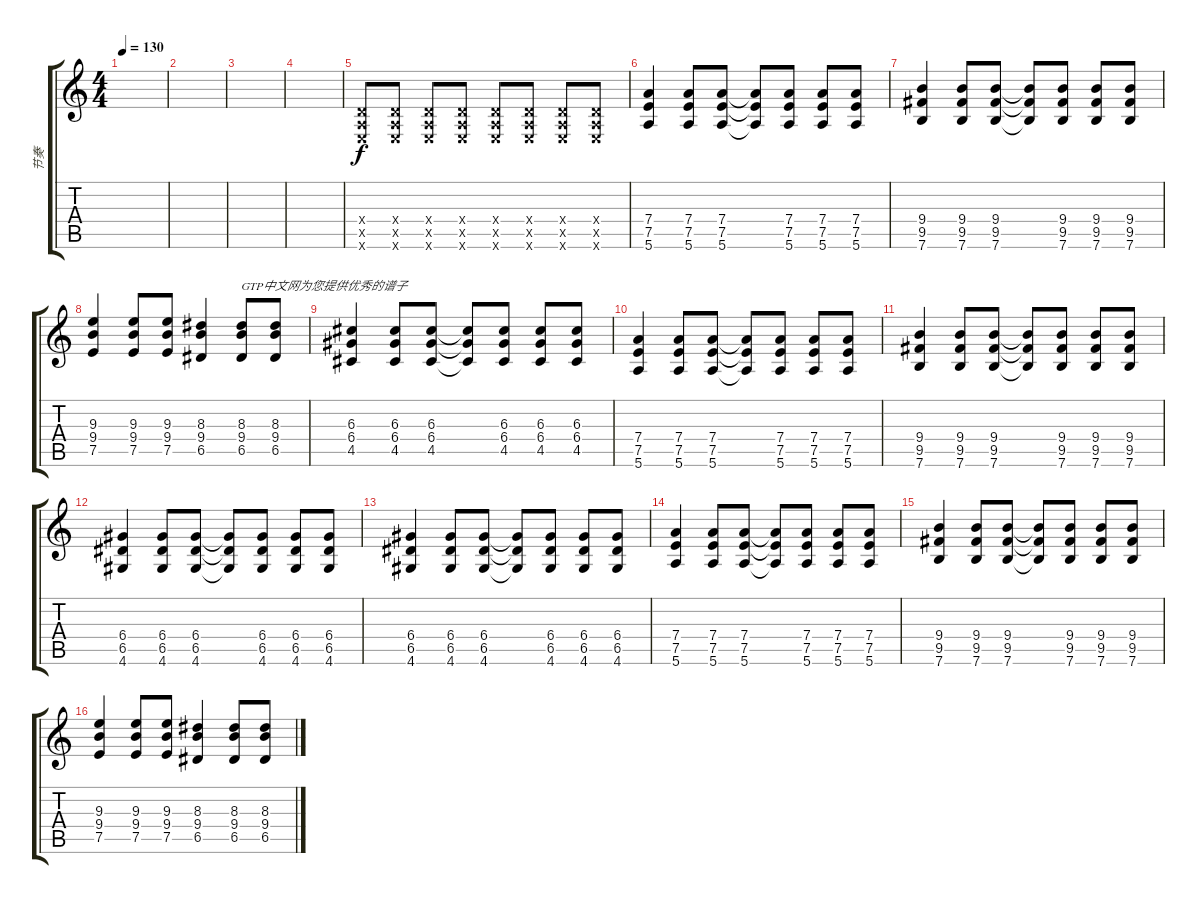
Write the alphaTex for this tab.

\track ("节奏" "节奏") {instrument overdrivenguitar}
\staff {score tabs}
\tuning (E4 B3 G3 D3 A2 E2) {hide}
\ts (4 4)
\tempo 130
\clef g2
\ks c
|
|
|
|
(0.4{x} 0.5{x} 0.6{x}).8 (0.4{x} 0.5{x} 0.6{x}).8 (0.4{x} 0.5{x} 0.6{x}).8 (0.4{x} 0.5{x} 0.6{x}).8 (0.4{x} 0.5{x} 0.6{x}).8 (0.4{x} 0.5{x} 0.6{x}).8 (0.4{x} 0.5{x} 0.6{x}).8 (0.4{x} 0.5{x} 0.6{x}).8 |
(7.4 7.5 5.6).4 (7.4 7.5 5.6).8 (7.4 7.5 5.6).8 (7.4{t} 7.5{t} 5.6{t}).8 (7.4 7.5 5.6).8 (7.4 7.5 5.6).8 (7.4 7.5 5.6).8 |
(9.4 9.5 7.6).4 (9.4 9.5 7.6).8 (9.4 9.5 7.6).8 (9.4{t} 9.5{t} 7.6{t}).8 (9.4 9.5 7.6).8 (9.4 9.5 7.6).8 (9.4 9.5 7.6).8 |
(9.3 9.4 7.5).4 (9.3 9.4 7.5).8 (9.3 9.4 7.5).8 (8.3 9.4 6.5).4 (8.3 9.4 6.5).8{txt "GTP中文网为您提供优秀的谱子"} (8.3 9.4 6.5).8 |
(6.3 6.4 4.5).4 (6.3 6.4 4.5).8 (6.3 6.4 4.5).8 (6.3{t} 6.4{t} 4.5{t}).8 (6.3 6.4 4.5).8 (6.3 6.4 4.5).8 (6.3 6.4 4.5).8 |
(7.4 7.5 5.6).4 (7.4 7.5 5.6).8 (7.4 7.5 5.6).8 (7.4{t} 7.5{t} 5.6{t}).8 (7.4 7.5 5.6).8 (7.4 7.5 5.6).8 (7.4 7.5 5.6).8 |
(9.4 9.5 7.6).4 (9.4 9.5 7.6).8 (9.4 9.5 7.6).8 (9.4{t} 9.5{t} 7.6{t}).8 (9.4 9.5 7.6).8 (9.4 9.5 7.6).8 (9.4 9.5 7.6).8 |
(6.4 6.5 4.6).4 (6.4 6.5 4.6).8 (6.4 6.5 4.6).8 (6.4{t} 6.5{t} 4.6{t}).8 (6.4 6.5 4.6).8 (6.4 6.5 4.6).8 (6.4 6.5 4.6).8 |
(6.4 6.5 4.6).4 (6.4 6.5 4.6).8 (6.4 6.5 4.6).8 (6.4{t} 6.5{t} 4.6{t}).8 (6.4 6.5 4.6).8 (6.4 6.5 4.6).8 (6.4 6.5 4.6).8 |
(7.4 7.5 5.6).4 (7.4 7.5 5.6).8 (7.4 7.5 5.6).8 (7.4{t} 7.5{t} 5.6{t}).8 (7.4 7.5 5.6).8 (7.4 7.5 5.6).8 (7.4 7.5 5.6).8 |
(9.4 9.5 7.6).4 (9.4 9.5 7.6).8 (9.4 9.5 7.6).8 (9.4{t} 9.5{t} 7.6{t}).8 (9.4 9.5 7.6).8 (9.4 9.5 7.6).8 (9.4 9.5 7.6).8 |
(9.3 9.4 7.5).4 (9.3 9.4 7.5).8 (9.3 9.4 7.5).8 (8.3 9.4 6.5).4 (8.3 9.4 6.5).8 (8.3 9.4 6.5).8
